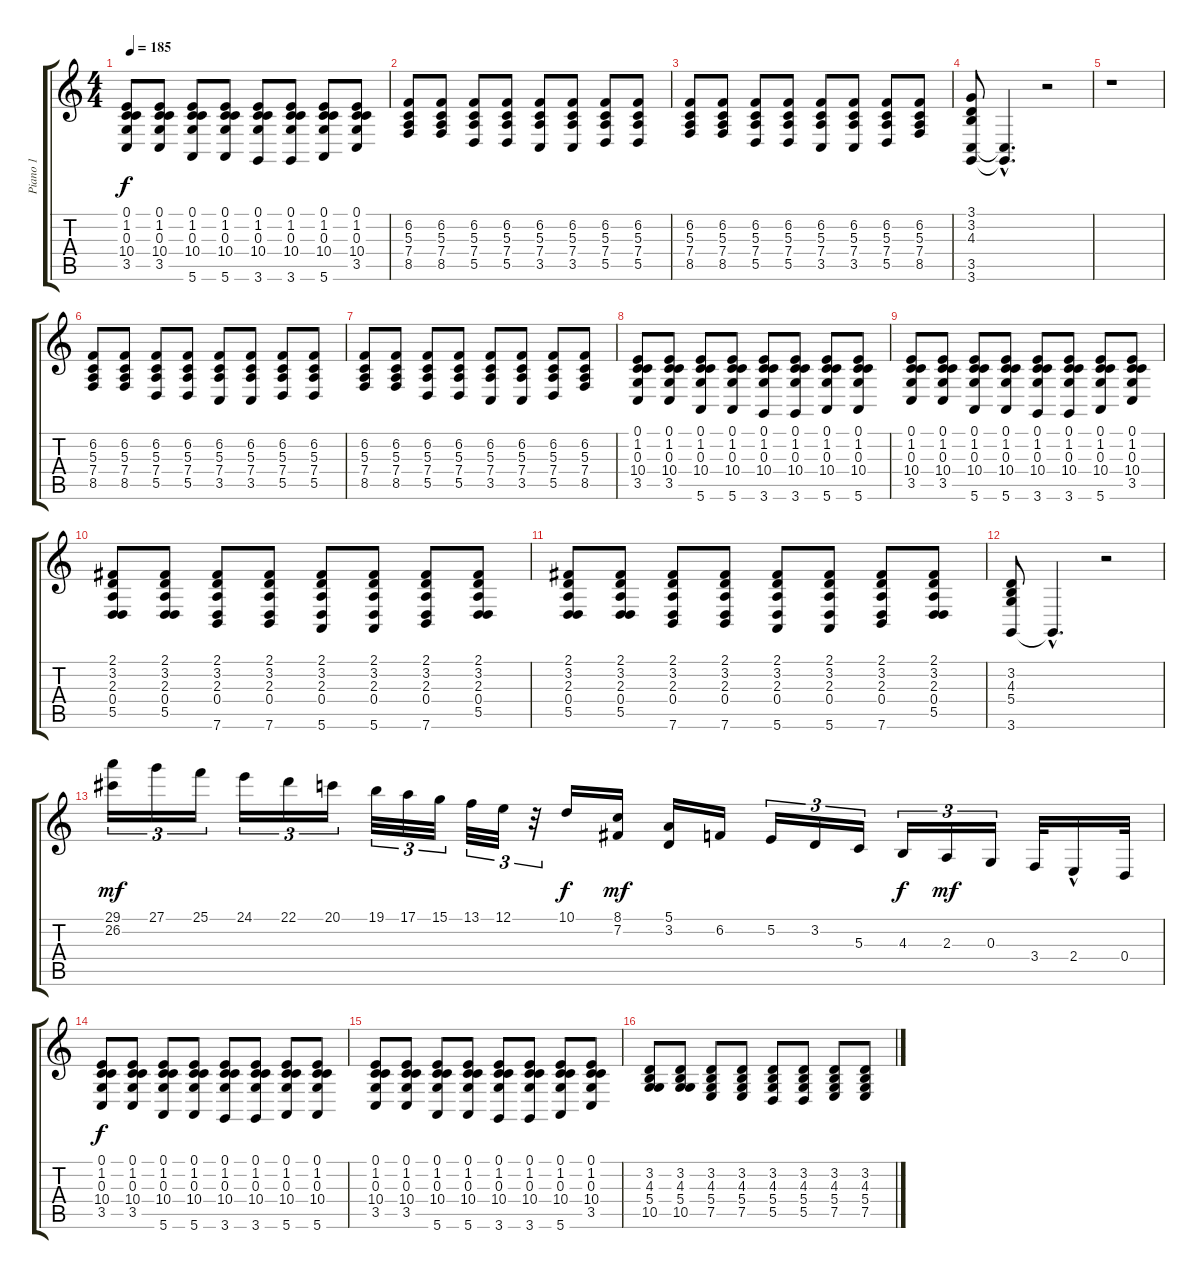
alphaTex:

\track ("Piano 1" "Piano 1") {instrument brightacousticpiano}
\staff {score tabs}
\tuning (E4 B3 G3 D3 A2 E2) {hide}
\ts (4 4)
\tempo 185
\clef g2
\ks c
(0.1 1.2 0.3 10.4 3.5).8{dy f} (0.1 1.2 0.3 10.4 3.5).8 (0.1 1.2 0.3 10.4 5.6).8 (0.1 1.2 0.3 10.4 5.6).8 (0.1 1.2 0.3 10.4 3.6).8 (0.1 1.2 0.3 10.4 3.6).8 (0.1 1.2 0.3 10.4 5.6).8 (0.1 1.2 0.3 10.4 3.5).8 |
(6.2 5.3 7.4 8.5).8 (6.2 5.3 7.4 8.5).8 (6.2 5.3 7.4 5.5).8 (6.2 5.3 7.4 5.5).8 (6.2 5.3 7.4 3.5).8 (6.2 5.3 7.4 3.5).8 (6.2 5.3 7.4 5.5).8 (6.2 5.3 7.4 5.5).8 |
(6.2 5.3 7.4 8.5).8 (6.2 5.3 7.4 8.5).8 (6.2 5.3 7.4 5.5).8 (6.2 5.3 7.4 5.5).8 (6.2 5.3 7.4 3.5).8 (6.2 5.3 7.4 3.5).8 (6.2 5.3 7.4 5.5).8 (6.2 5.3 7.4 8.5).8 |
(3.1 3.2 4.3 3.5 3.6).8 (3.5{hac t} 3.6{hac t}).4{d} r.2 |
r.1 |
(6.2 5.3 7.4 8.5).8 (6.2 5.3 7.4 8.5).8 (6.2 5.3 7.4 5.5).8 (6.2 5.3 7.4 5.5).8 (6.2 5.3 7.4 3.5).8 (6.2 5.3 7.4 3.5).8 (6.2 5.3 7.4 5.5).8 (6.2 5.3 7.4 5.5).8 |
(6.2 5.3 7.4 8.5).8 (6.2 5.3 7.4 8.5).8 (6.2 5.3 7.4 5.5).8 (6.2 5.3 7.4 5.5).8 (6.2 5.3 7.4 3.5).8 (6.2 5.3 7.4 3.5).8 (6.2 5.3 7.4 5.5).8 (6.2 5.3 7.4 8.5).8 |
(0.1 1.2 0.3 10.4 3.5).8 (0.1 1.2 0.3 10.4 3.5).8 (0.1 1.2 0.3 10.4 5.6).8 (0.1 1.2 0.3 10.4 5.6).8 (0.1 1.2 0.3 10.4 3.6).8 (0.1 1.2 0.3 10.4 3.6).8 (0.1 1.2 0.3 10.4 5.6).8 (0.1 1.2 0.3 10.4 5.6).8 |
(0.1 1.2 0.3 10.4 3.5).8 (0.1 1.2 0.3 10.4 3.5).8 (0.1 1.2 0.3 10.4 5.6).8 (0.1 1.2 0.3 10.4 5.6).8 (0.1 1.2 0.3 10.4 3.6).8 (0.1 1.2 0.3 10.4 3.6).8 (0.1 1.2 0.3 10.4 5.6).8 (0.1 1.2 0.3 10.4 3.5).8 |
(2.1 3.2 2.3 0.4 5.5).8 (2.1 3.2 2.3 0.4 5.5).8 (2.1 3.2 2.3 0.4 7.6).8 (2.1 3.2 2.3 0.4 7.6).8 (2.1 3.2 2.3 0.4 5.6).8 (2.1 3.2 2.3 0.4 5.6).8 (2.1 3.2 2.3 0.4 7.6).8 (2.1 3.2 2.3 0.4 5.5).8 |
(2.1 3.2 2.3 0.4 5.5).8 (2.1 3.2 2.3 0.4 5.5).8 (2.1 3.2 2.3 0.4 7.6).8 (2.1 3.2 2.3 0.4 7.6).8 (2.1 3.2 2.3 0.4 5.6).8 (2.1 3.2 2.3 0.4 5.6).8 (2.1 3.2 2.3 0.4 7.6).8 (2.1 3.2 2.3 0.4 5.5).8 |
(3.2 4.3 5.4 3.6).8 3.6{hac t}.4{d} r.2 |
(29.1 26.2).16{tu (3 2) dy mf volume 16} 27.1.16{tu (3 2)} 25.1.16{tu (3 2)} 24.1.16{tu (3 2)} 22.1.16{tu (3 2)} 20.1.16{tu (3 2)} 19.1.32{tu (3 2)} 17.1.32{tu (3 2)} 15.1.32{tu (3 2)} 13.1.32{tu (3 2)} 12.1.32{tu (3 2)} r.32{tu (3 2)} 10.1.16{dy f} (8.1 7.2).16{dy mf} (5.1 3.2).16 6.2.16 5.2.16{tu (3 2)} 3.2.16{tu (3 2)} 5.3.16{tu (3 2)} 4.3.16{tu (3 2) dy f} 2.3.16{tu (3 2) dy mf} 0.3.16{tu (3 2)} 3.4.32 2.4{hac}.16 0.4.32 |
(0.1 1.2 0.3 10.4 3.5).8{dy f volume 11} (0.1 1.2 0.3 10.4 3.5).8 (0.1 1.2 0.3 10.4 5.6).8 (0.1 1.2 0.3 10.4 5.6).8 (0.1 1.2 0.3 10.4 3.6).8 (0.1 1.2 0.3 10.4 3.6).8 (0.1 1.2 0.3 10.4 5.6).8 (0.1 1.2 0.3 10.4 5.6).8 |
(0.1 1.2 0.3 10.4 3.5).8 (0.1 1.2 0.3 10.4 3.5).8 (0.1 1.2 0.3 10.4 5.6).8 (0.1 1.2 0.3 10.4 5.6).8 (0.1 1.2 0.3 10.4 3.6).8 (0.1 1.2 0.3 10.4 3.6).8 (0.1 1.2 0.3 10.4 5.6).8 (0.1 1.2 0.3 10.4 3.5).8 |
(3.2 4.3 5.4 10.5).8 (3.2 4.3 5.4 10.5).8 (3.2 4.3 5.4 7.5).8 (3.2 4.3 5.4 7.5).8 (3.2 4.3 5.4 5.5).8 (3.2 4.3 5.4 5.5).8 (3.2 4.3 5.4 7.5).8 (3.2 4.3 5.4 7.5).8
